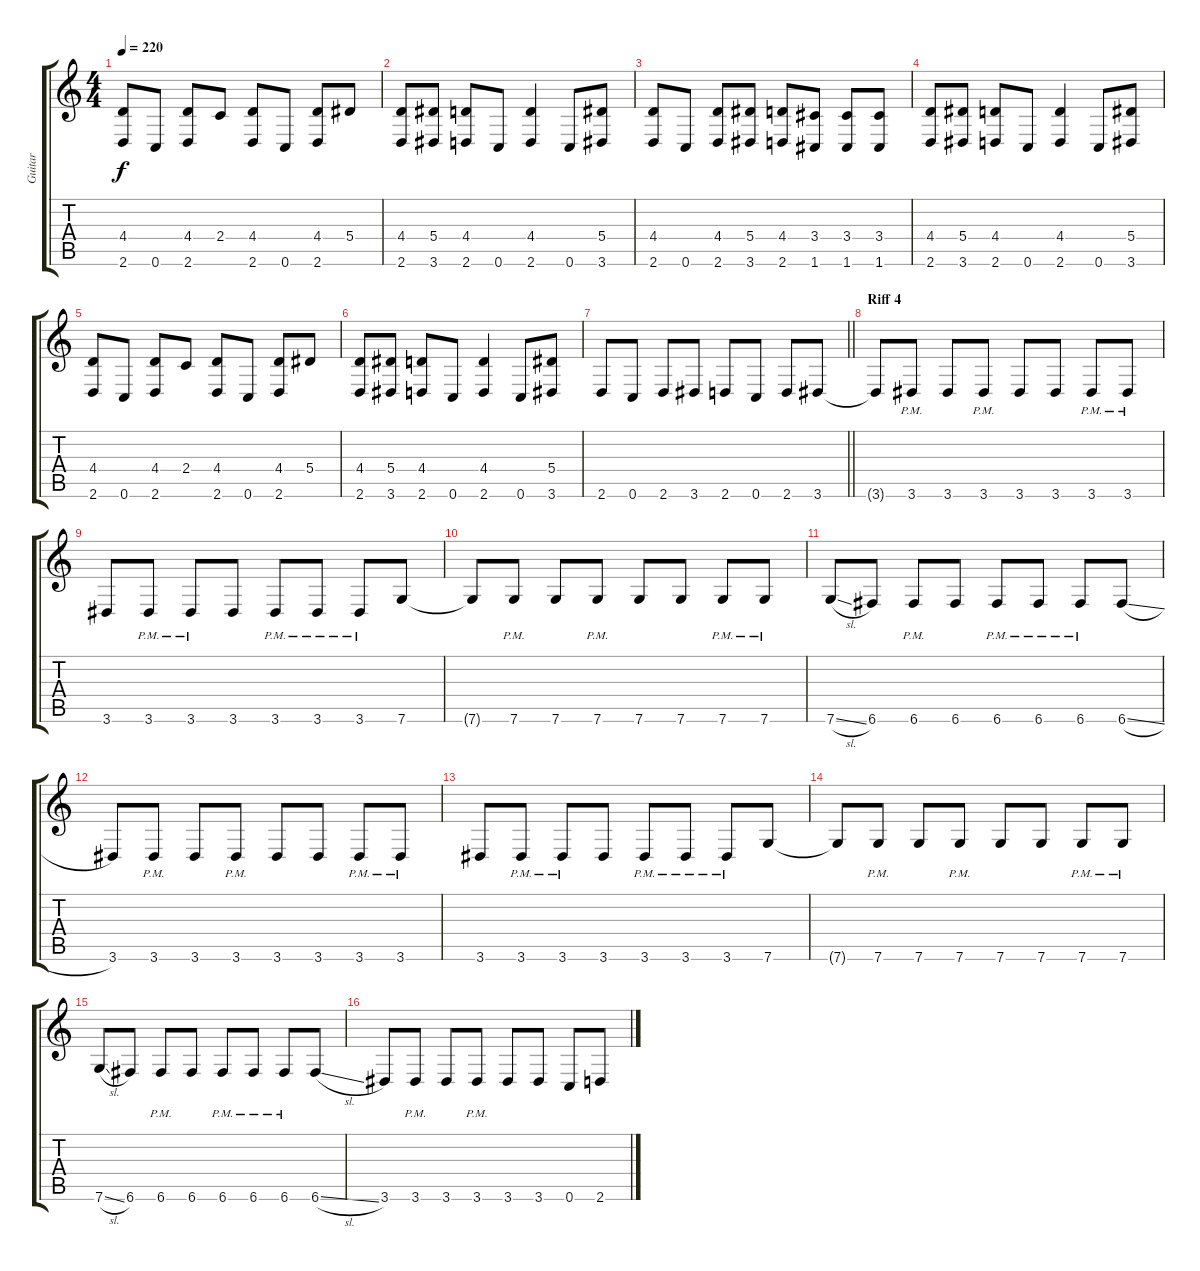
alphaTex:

\track ("Guitar" "Guitar") {instrument distortionguitar}
\staff {score tabs}
\tuning (C4 G3 Eb3 Bb2 F2 C2) {hide}
\ts (4 4)
\tempo 220
\clef g2
\ks c
(4.4 2.6).8{dy f} 0.6.8 (4.4 2.6).8 2.4.8 (4.4 2.6).8 0.6.8 (4.4 2.6).8 5.4.8 |
(4.4 2.6).8 (5.4 3.6).8 (4.4 2.6).8 0.6.8 (4.4 2.6).4 0.6.8 (5.4 3.6).8 |
(4.4 2.6).8 0.6.8 (4.4 2.6).8 (5.4 3.6).8 (4.4 2.6).8 (3.4 1.6).8 (3.4 1.6).8 (3.4 1.6).8 |
(4.4 2.6).8 (5.4 3.6).8 (4.4 2.6).8 0.6.8 (4.4 2.6).4 0.6.8 (5.4 3.6).8 |
(4.4 2.6).8 0.6.8 (4.4 2.6).8 2.4.8 (4.4 2.6).8 0.6.8 (4.4 2.6).8 5.4.8 |
(4.4 2.6).8 (5.4 3.6).8 (4.4 2.6).8 0.6.8 (4.4 2.6).4 0.6.8 (5.4 3.6).8 |
\barLineRight lightlight
2.6.8 0.6.8 2.6.8 3.6.8 2.6.8 0.6.8 2.6.8 3.6.8 |
\section ("" "Riff 4")
3.6{t}.8 3.6{pm}.8 3.6.8 3.6{pm}.8 3.6.8 3.6.8 3.6{pm}.8 3.6{pm}.8 |
3.6.8 3.6{pm}.8 3.6{pm}.8 3.6.8 3.6{pm}.8 3.6{pm}.8 3.6{pm}.8 7.6.8 |
7.6{t}.8 7.6{pm}.8 7.6.8 7.6{pm}.8 7.6.8 7.6.8 7.6{pm}.8 7.6{pm}.8 |
7.6{sl}.8 6.6.8 6.6{pm}.8 6.6.8 6.6{pm}.8 6.6{pm}.8 6.6{pm}.8 6.6{sl}.8 |
3.6.8 3.6{pm}.8 3.6.8 3.6{pm}.8 3.6.8 3.6.8 3.6{pm}.8 3.6{pm}.8 |
3.6.8 3.6{pm}.8 3.6{pm}.8 3.6.8 3.6{pm}.8 3.6{pm}.8 3.6{pm}.8 7.6.8 |
7.6{t}.8 7.6{pm}.8 7.6.8 7.6{pm}.8 7.6.8 7.6.8 7.6{pm}.8 7.6{pm}.8 |
7.6{sl}.8 6.6.8 6.6{pm}.8 6.6.8 6.6{pm}.8 6.6{pm}.8 6.6{pm}.8 6.6{sl}.8 |
3.6.8 3.6{pm}.8 3.6.8 3.6{pm}.8 3.6.8 3.6.8 0.6.8 2.6.8
